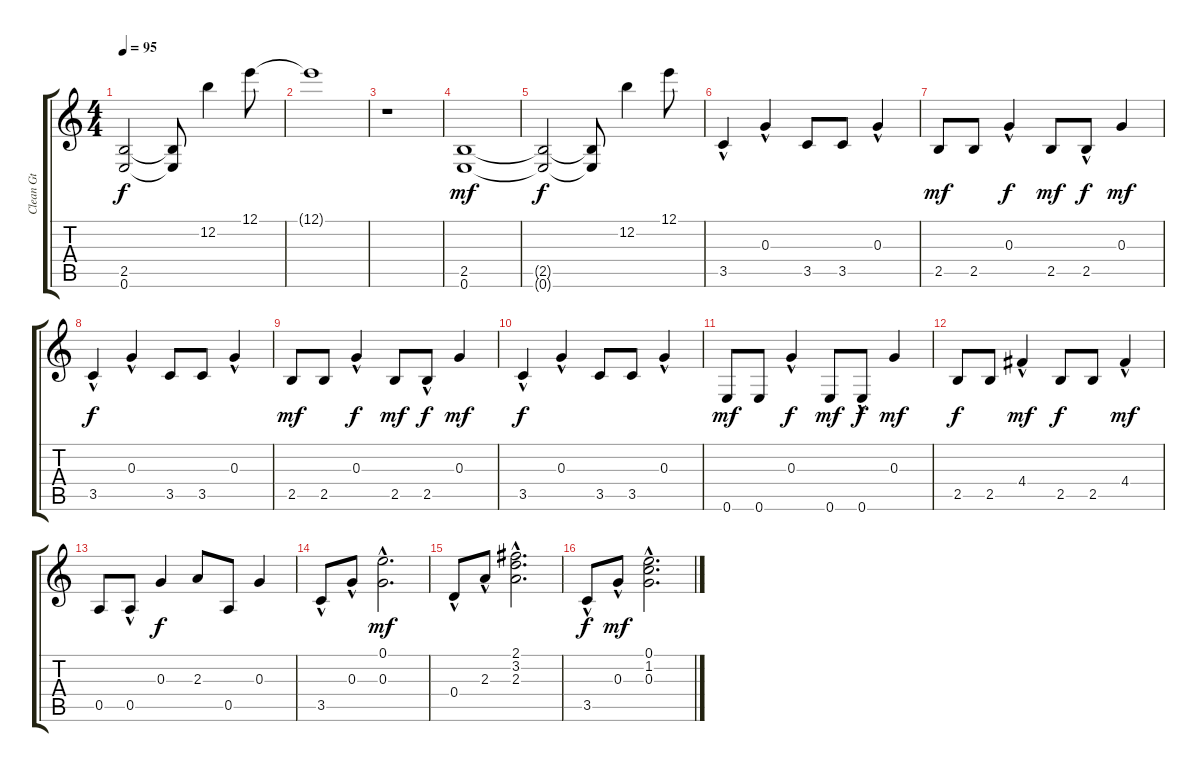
\track ("Clean Gt" "Clean Gt") {instrument electricguitarclean}
\staff {score tabs}
\tuning (E4 B3 G3 D3 A2 E2) {hide}
\ts (4 4)
\tempo 95
\clef g2
\ks c
(2.5{t} 0.6{t}).2{dy f} (2.5{t} 0.6{t}).8 12.2.4 12.1.8 |
12.1{t}.1 |
r.1 |
(2.5 0.6).1{dy mf} |
(2.5{t} 0.6{t}).2{dy f} (2.5{t} 0.6{t}).8 12.2.4 12.1.8 |
3.5{hac}.4 0.3{hac}.4 3.5.8 3.5.8 0.3{hac}.4 |
2.5.8{dy mf} 2.5.8 0.3{hac}.4{dy f} 2.5.8{dy mf} 2.5{hac}.8{dy f} 0.3.4{dy mf} |
3.5{hac}.4{dy f} 0.3{hac}.4 3.5.8 3.5.8 0.3{hac}.4 |
2.5.8{dy mf} 2.5.8 0.3{hac}.4{dy f} 2.5.8{dy mf} 2.5{hac}.8{dy f} 0.3.4{dy mf} |
3.5{hac}.4{dy f} 0.3{hac}.4 3.5.8 3.5.8 0.3{hac}.4 |
0.6.8{dy mf} 0.6.8 0.3{hac}.4{dy f} 0.6.8{dy mf} 0.6{hac}.8{dy f} 0.3.4{dy mf} |
2.5.8{dy f} 2.5.8 4.4{hac}.4{dy mf} 2.5.8{dy f} 2.5.8 4.4{hac}.4{dy mf} |
0.5.8 0.5{hac}.8 0.3.4{dy f} 2.3.8 0.5.8 0.3.4 |
3.5{hac}.8 0.3{hac}.8 (0.1{hac} 0.3{hac}).2{d dy mf} |
0.4{hac}.8 2.3{hac}.8 (2.1{hac} 3.2{hac} 2.3{hac}).2{d} |
3.5{hac}.8{dy f} 0.3{hac}.8{dy mf} (0.1 1.2{hac} 0.3{hac}).2{d}
